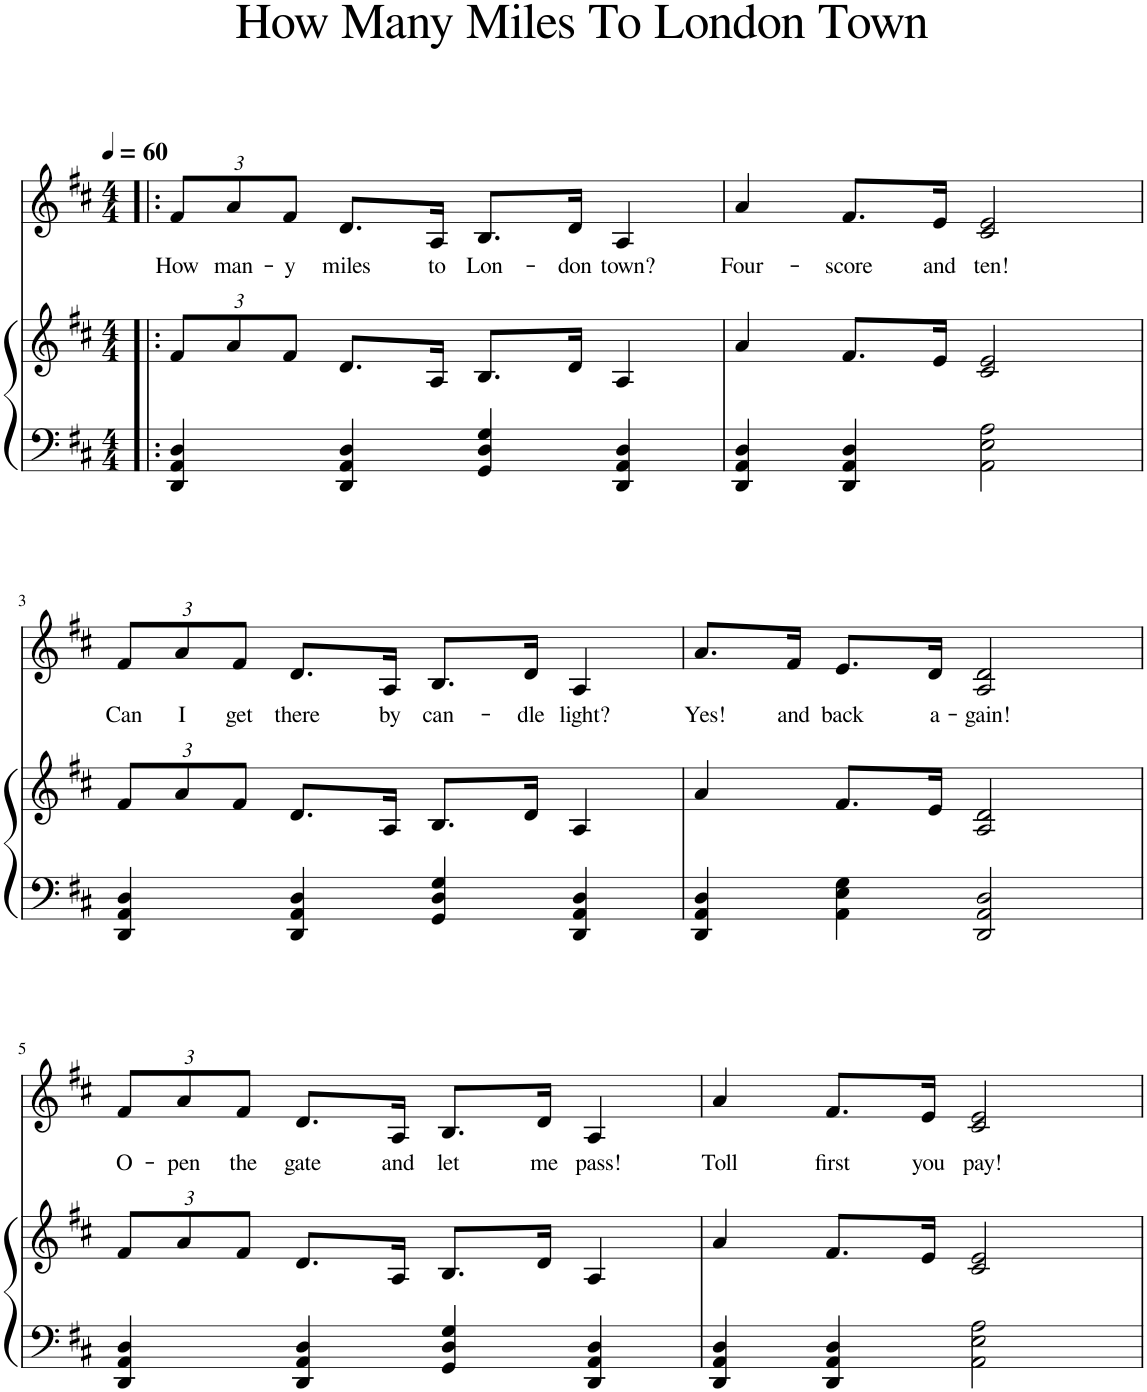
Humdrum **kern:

**kern	**kern	**kern	**text
*part2	*part2	*part1	*part1
*staff3	*staff2	*staff1	*staff1
*I"Piano	*	*I"Violin	*
*I'Pno	*	*I'Vln	*
*clefF4	*clefG2	*clefG2	*
*k[f#c#]	*k[f#c#]	*k[f#c#]	*
*M4/4	*M4/4	*M4/4	*
*MM60	*MM60	*MM60	*
*	*Xbrackettup	*Xbrackettup	*
=1!|:	=1!|:	=1!|:	=1!|:
!	!	!	!LO:LY:b
4DD/ 4AA/ 4D/	12f#/L	12f#/L	How
!	!	!	!LO:LY:b
.	12a/	12a/	man-
!	!	!	!LO:LY:b
.	12f#/J	12f#/J	-y
!	!	!	!LO:LY:b
4DD/ 4AA/ 4D/	8.d/L	8.d/L	miles
!	!	!	!LO:LY:b
.	16A/Jk	16A/Jk	to
!	!	!	!LO:LY:b
4GG/ 4D/ 4G/	8.B/L	8.B/L	Lon-
!	!	!	!LO:LY:b
.	16d/Jk	16d/Jk	-don
!	!	!	!LO:LY:b
4DD/ 4AA/ 4D/	4A/	4A/	town?
=2	=2	=2	=2
!	!	!	!LO:LY:b
4DD/ 4AA/ 4D/	4a/	4a/	Four-
!	!	!	!LO:LY:b
4DD/ 4AA/ 4D/	8.f#/L	8.f#/L	-score
!	!	!	!LO:LY:b
.	16e/Jk	16e/Jk	and
!	!	!	!LO:LY:b
2AA\ 2E\ 2A\	2c#/ 2e/	2c#/ 2e/	ten!
!!LO:LB:g=z
=3	=3	=3	=3
!	!	!	!LO:LY:b
4DD/ 4AA/ 4D/	12f#/L	12f#/L	Can
!	!	!	!LO:LY:b
.	12a/	12a/	I
!	!	!	!LO:LY:b
.	12f#/J	12f#/J	get
!	!	!	!LO:LY:b
4DD/ 4AA/ 4D/	8.d/L	8.d/L	there
!	!	!	!LO:LY:b
.	16A/Jk	16A/Jk	by
!	!	!	!LO:LY:b
4GG/ 4D/ 4G/	8.B/L	8.B/L	can-
!	!	!	!LO:LY:b
.	16d/Jk	16d/Jk	-dle
!	!	!	!LO:LY:b
4DD/ 4AA/ 4D/	4A/	4A/	light?
=4	=4	=4	=4
!	!	!	!LO:LY:b
4DD/ 4AA/ 4D/	4a/	8.a/L	Yes!
!	!	!	!LO:LY:b
.	.	16f#/Jk	and
!	!	!	!LO:LY:b
4AA\ 4E\ 4G\	8.f#/L	8.e/L	back
!	!	!	!LO:LY:b
.	16e/Jk	16d/Jk	a-
!	!	!	!LO:LY:b
2DD/ 2AA/ 2D/	2A/ 2d/	2A/ 2d/	-gain!
!!LO:LB:g=z
=5	=5	=5	=5
!	!	!	!LO:LY:b
4DD/ 4AA/ 4D/	12f#/L	12f#/L	O-
!	!	!	!LO:LY:b
.	12a/	12a/	-pen
!	!	!	!LO:LY:b
.	12f#/J	12f#/J	the
!	!	!	!LO:LY:b
4DD/ 4AA/ 4D/	8.d/L	8.d/L	gate
!	!	!	!LO:LY:b
.	16A/Jk	16A/Jk	and
!	!	!	!LO:LY:b
4GG/ 4D/ 4G/	8.B/L	8.B/L	let
!	!	!	!LO:LY:b
.	16d/Jk	16d/Jk	me
!	!	!	!LO:LY:b
4DD/ 4AA/ 4D/	4A/	4A/	pass!
=6	=6	=6	=6
!	!	!	!LO:LY:b
4DD/ 4AA/ 4D/	4a/	4a/	Toll
!	!	!	!LO:LY:b
4DD/ 4AA/ 4D/	8.f#/L	8.f#/L	first
!	!	!	!LO:LY:b
.	16e/Jk	16e/Jk	you
!	!	!	!LO:LY:b
2AA\ 2E\ 2A\	2c#/ 2e/	2c#/ 2e/	pay!
=	=	=	=
*-	*-	*-	*-
